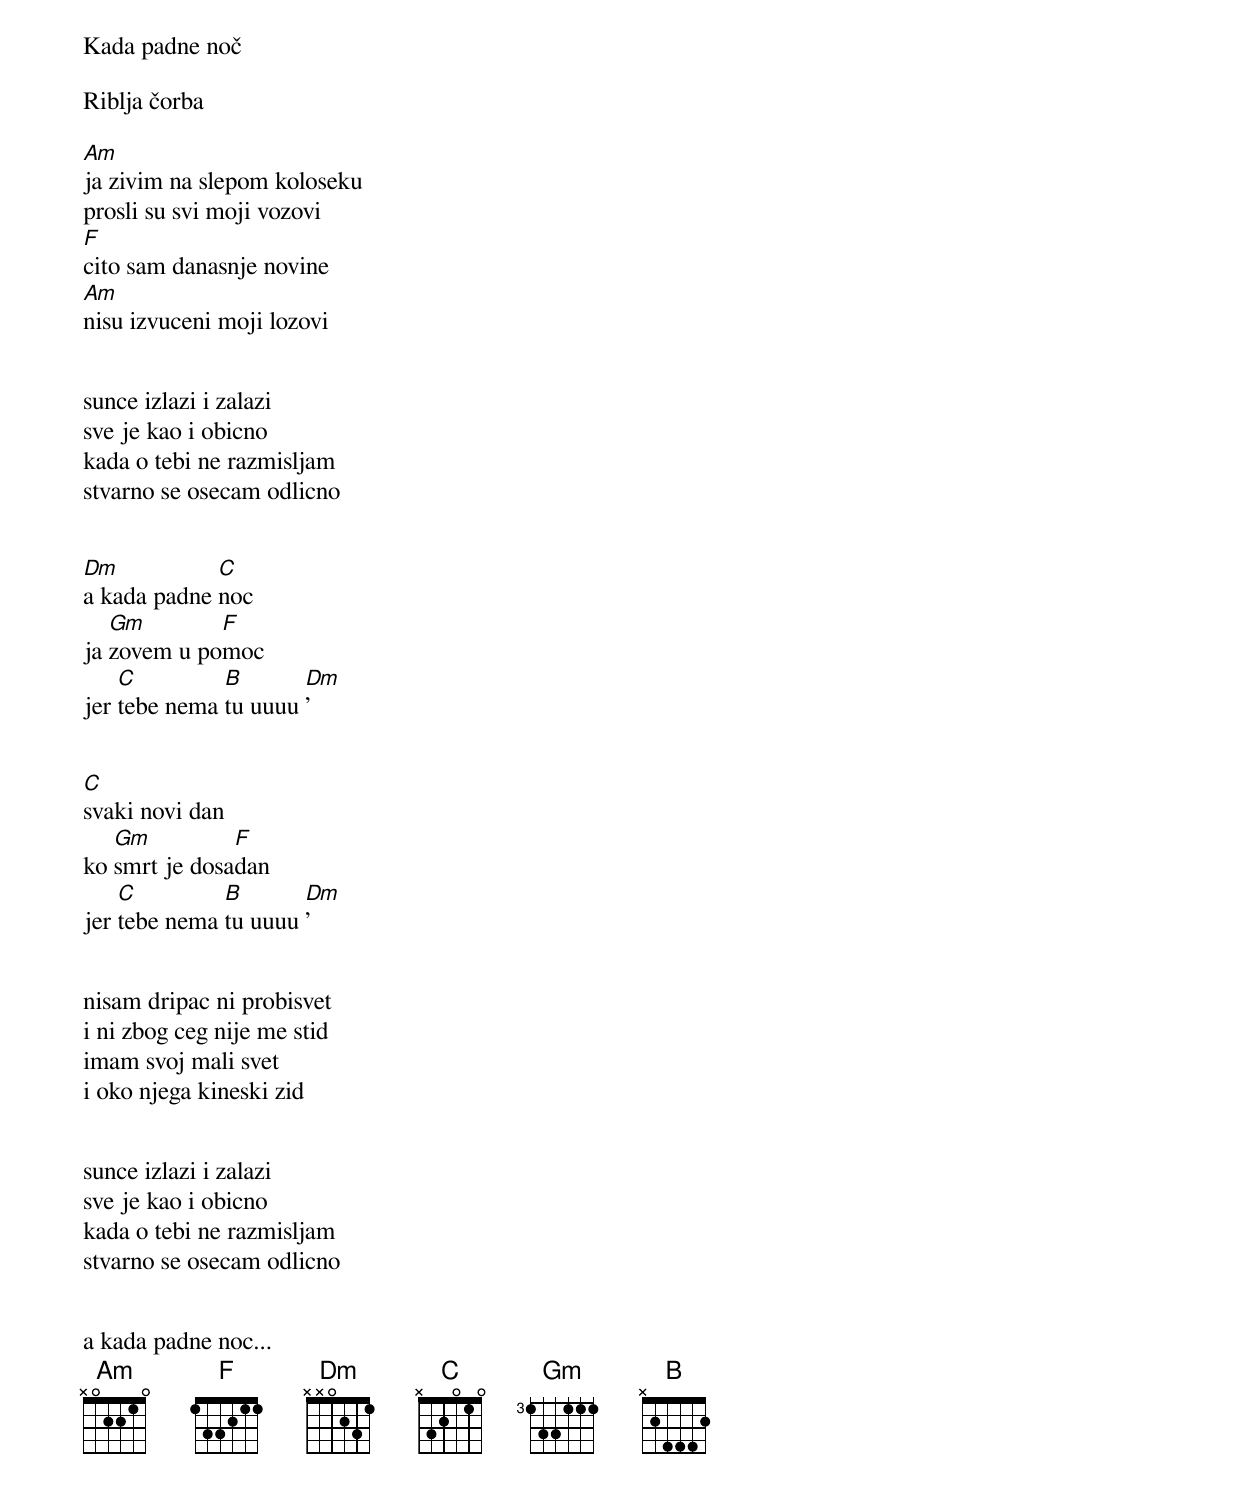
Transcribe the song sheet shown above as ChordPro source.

Kada padne noč

Riblja čorba

[Am]ja zivim na slepom koloseku
prosli su svi moji vozovi
[F]cito sam danasnje novine
[Am]nisu izvuceni moji lozovi


sunce izlazi i zalazi
sve je kao i obicno
kada o tebi ne razmisljam
stvarno se osecam odlicno


[Dm]a kada padne [C]noc
ja [Gm]zovem u po[F]moc
jer [C]tebe nema [B]tu uuuu [Dm]'


[C]svaki novi dan
ko [Gm]smrt je dosa[F]dan
jer [C]tebe nema [B]tu uuuu [Dm]'


nisam dripac ni probisvet
i ni zbog ceg nije me stid
imam svoj mali svet
i oko njega kineski zid


sunce izlazi i zalazi
sve je kao i obicno
kada o tebi ne razmisljam
stvarno se osecam odlicno


a kada padne noc...
